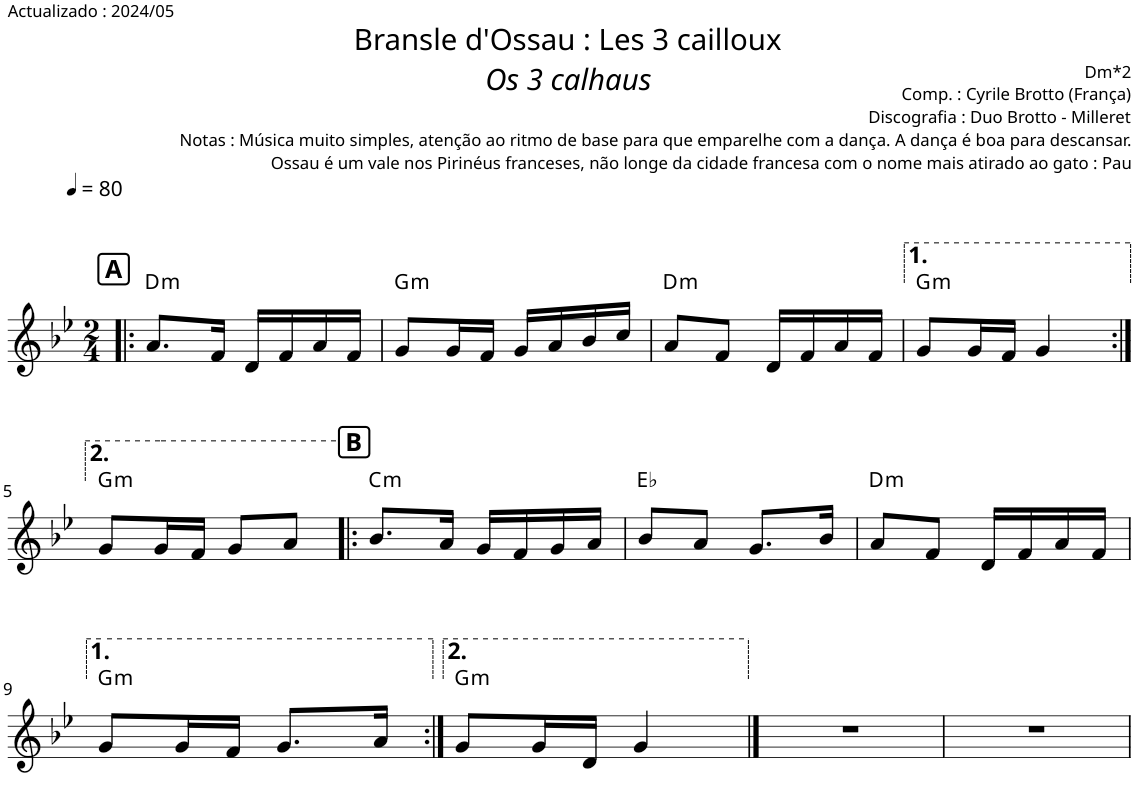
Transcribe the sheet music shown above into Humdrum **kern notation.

**kern	**harte
*part1	*part1
*staff1	*
*I"Piano	*
*I'Pno.	*
*clefG2	*
*k[b-e-]	*
*M2/4	*
*MM80	*
!!LO:REH:place=s1:a:B:cj:fs=12:t=A
=1!|:	=1!|:
!	!LO:H:kt=m
8.a/L	D:min
16f/Jk	.
16d/LL	.
16f/	.
16a/	.
16f/JJ	.
=2	=2
!	!LO:H:kt=m
8g/L	G:min
16g/L	.
16f/JJ	.
16g/LL	.
16a/	.
16b-/	.
16cc/JJ	.
=3	=3
!	!LO:H:kt=m
8a/L	D:min
8f/J	.
16d/LL	.
16f/	.
16a/	.
16f/JJ	.
=4	=4
!	!LO:H:kt=m
8g/L	G:min
16g/L	.
16f/JJ	.
4g/	.
!!LO:LB:g=z
=5:|!	=5:|!
!	!LO:H:kt=m
8g/L	G:min
16g/L	.
16f/JJ	.
8g/L	.
8a/J	.
!!LO:REH:place=s1:a:B:cj:fs=12:t=B
=6!|:	=6!|:
!	!LO:H:kt=m
8.b-/L	C:min
16a/Jk	.
16g/LL	.
16f/	.
16g/	.
16a/JJ	.
=7	=7
8b-/L	Eb:maj
8a/J	.
8.g/L	.
16b-/Jk	.
=8	=8
!	!LO:H:kt=m
8a/L	D:min
8f/J	.
16d/LL	.
16f/	.
16a/	.
16f/JJ	.
!!LO:LB:g=z
=9	=9
!	!LO:H:kt=m
8g/L	G:min
16g/L	.
16f/JJ	.
8.g/L	.
16a/Jk	.
=10:|!	=10:|!
!	!LO:H:kt=m
8g/L	G:min
16g/L	.
16d/JJ	.
4g/	.
==11	==11
2r	.
=12	=12
2r	.
=	=
*-	*-
